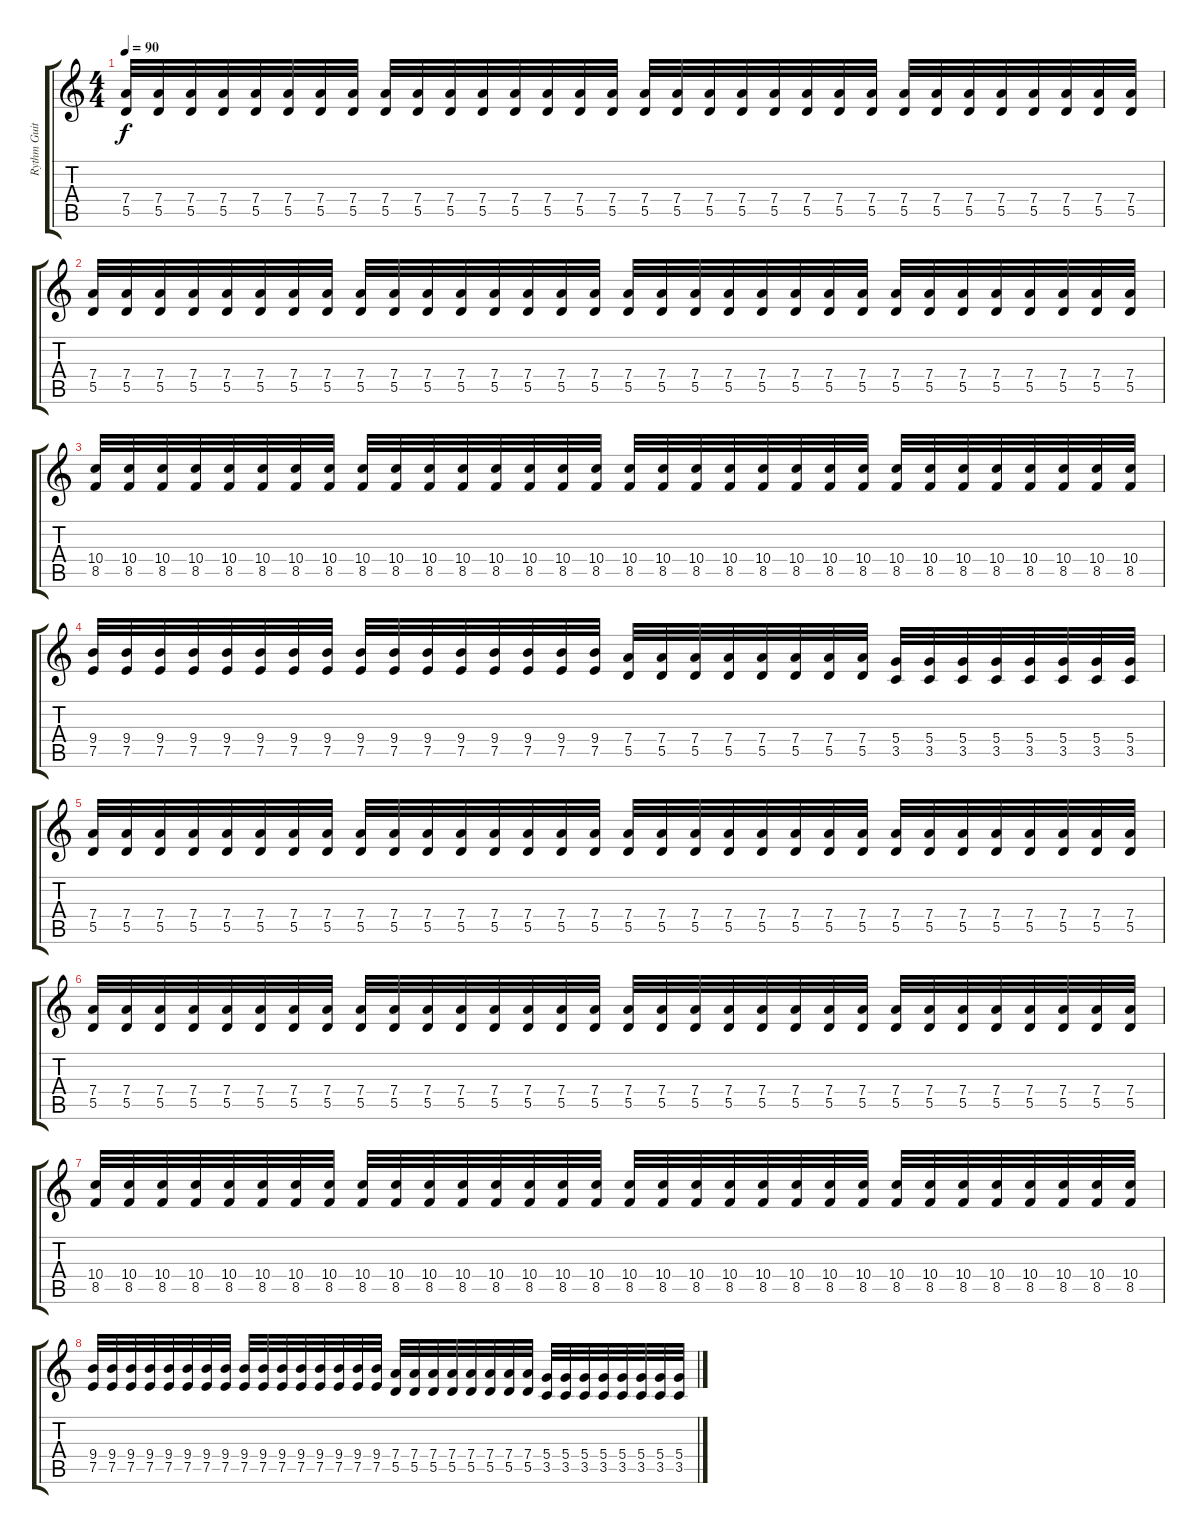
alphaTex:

\track ("Rythm Guitar" "Rythm Guit") {instrument distortionguitar}
\staff {score tabs}
\tuning (E4 B3 G3 D3 A2 E2) {hide}
\ts (4 4)
\tempo 90
\clef g2
\ks c
(7.4 5.5).32{dy f} (7.4 5.5).32 (7.4 5.5).32 (7.4 5.5).32 (7.4 5.5).32 (7.4 5.5).32 (7.4 5.5).32 (7.4 5.5).32 (7.4 5.5).32 (7.4 5.5).32 (7.4 5.5).32 (7.4 5.5).32 (7.4 5.5).32 (7.4 5.5).32 (7.4 5.5).32 (7.4 5.5).32 (7.4 5.5).32 (7.4 5.5).32 (7.4 5.5).32 (7.4 5.5).32 (7.4 5.5).32 (7.4 5.5).32 (7.4 5.5).32 (7.4 5.5).32 (7.4 5.5).32 (7.4 5.5).32 (7.4 5.5).32 (7.4 5.5).32 (7.4 5.5).32 (7.4 5.5).32 (7.4 5.5).32 (7.4 5.5).32 |
(7.4 5.5).32 (7.4 5.5).32 (7.4 5.5).32 (7.4 5.5).32 (7.4 5.5).32 (7.4 5.5).32 (7.4 5.5).32 (7.4 5.5).32 (7.4 5.5).32 (7.4 5.5).32 (7.4 5.5).32 (7.4 5.5).32 (7.4 5.5).32 (7.4 5.5).32 (7.4 5.5).32 (7.4 5.5).32 (7.4 5.5).32 (7.4 5.5).32 (7.4 5.5).32 (7.4 5.5).32 (7.4 5.5).32 (7.4 5.5).32 (7.4 5.5).32 (7.4 5.5).32 (7.4 5.5).32 (7.4 5.5).32 (7.4 5.5).32 (7.4 5.5).32 (7.4 5.5).32 (7.4 5.5).32 (7.4 5.5).32 (7.4 5.5).32 |
(10.4 8.5).32 (10.4 8.5).32 (10.4 8.5).32 (10.4 8.5).32 (10.4 8.5).32 (10.4 8.5).32 (10.4 8.5).32 (10.4 8.5).32 (10.4 8.5).32 (10.4 8.5).32 (10.4 8.5).32 (10.4 8.5).32 (10.4 8.5).32 (10.4 8.5).32 (10.4 8.5).32 (10.4 8.5).32 (10.4 8.5).32 (10.4 8.5).32 (10.4 8.5).32 (10.4 8.5).32 (10.4 8.5).32 (10.4 8.5).32 (10.4 8.5).32 (10.4 8.5).32 (10.4 8.5).32 (10.4 8.5).32 (10.4 8.5).32 (10.4 8.5).32 (10.4 8.5).32 (10.4 8.5).32 (10.4 8.5).32 (10.4 8.5).32 |
(9.4 7.5).32 (9.4 7.5).32 (9.4 7.5).32 (9.4 7.5).32 (9.4 7.5).32 (9.4 7.5).32 (9.4 7.5).32 (9.4 7.5).32 (9.4 7.5).32 (9.4 7.5).32 (9.4 7.5).32 (9.4 7.5).32 (9.4 7.5).32 (9.4 7.5).32 (9.4 7.5).32 (9.4 7.5).32 (7.4 5.5).32 (7.4 5.5).32 (7.4 5.5).32 (7.4 5.5).32 (7.4 5.5).32 (7.4 5.5).32 (7.4 5.5).32 (7.4 5.5).32 (5.4 3.5).32 (5.4 3.5).32 (5.4 3.5).32 (5.4 3.5).32 (5.4 3.5).32 (5.4 3.5).32 (5.4 3.5).32 (5.4 3.5).32 |
(7.4 5.5).32 (7.4 5.5).32 (7.4 5.5).32 (7.4 5.5).32 (7.4 5.5).32 (7.4 5.5).32 (7.4 5.5).32 (7.4 5.5).32 (7.4 5.5).32 (7.4 5.5).32 (7.4 5.5).32 (7.4 5.5).32 (7.4 5.5).32 (7.4 5.5).32 (7.4 5.5).32 (7.4 5.5).32 (7.4 5.5).32 (7.4 5.5).32 (7.4 5.5).32 (7.4 5.5).32 (7.4 5.5).32 (7.4 5.5).32 (7.4 5.5).32 (7.4 5.5).32 (7.4 5.5).32 (7.4 5.5).32 (7.4 5.5).32 (7.4 5.5).32 (7.4 5.5).32 (7.4 5.5).32 (7.4 5.5).32 (7.4 5.5).32 |
(7.4 5.5).32 (7.4 5.5).32 (7.4 5.5).32 (7.4 5.5).32 (7.4 5.5).32 (7.4 5.5).32 (7.4 5.5).32 (7.4 5.5).32 (7.4 5.5).32 (7.4 5.5).32 (7.4 5.5).32 (7.4 5.5).32 (7.4 5.5).32 (7.4 5.5).32 (7.4 5.5).32 (7.4 5.5).32 (7.4 5.5).32 (7.4 5.5).32 (7.4 5.5).32 (7.4 5.5).32 (7.4 5.5).32 (7.4 5.5).32 (7.4 5.5).32 (7.4 5.5).32 (7.4 5.5).32 (7.4 5.5).32 (7.4 5.5).32 (7.4 5.5).32 (7.4 5.5).32 (7.4 5.5).32 (7.4 5.5).32 (7.4 5.5).32 |
(10.4 8.5).32 (10.4 8.5).32 (10.4 8.5).32 (10.4 8.5).32 (10.4 8.5).32 (10.4 8.5).32 (10.4 8.5).32 (10.4 8.5).32 (10.4 8.5).32 (10.4 8.5).32 (10.4 8.5).32 (10.4 8.5).32 (10.4 8.5).32 (10.4 8.5).32 (10.4 8.5).32 (10.4 8.5).32 (10.4 8.5).32 (10.4 8.5).32 (10.4 8.5).32 (10.4 8.5).32 (10.4 8.5).32 (10.4 8.5).32 (10.4 8.5).32 (10.4 8.5).32 (10.4 8.5).32 (10.4 8.5).32 (10.4 8.5).32 (10.4 8.5).32 (10.4 8.5).32 (10.4 8.5).32 (10.4 8.5).32 (10.4 8.5).32 |
(9.4 7.5).32 (9.4 7.5).32 (9.4 7.5).32 (9.4 7.5).32 (9.4 7.5).32 (9.4 7.5).32 (9.4 7.5).32 (9.4 7.5).32 (9.4 7.5).32 (9.4 7.5).32 (9.4 7.5).32 (9.4 7.5).32 (9.4 7.5).32 (9.4 7.5).32 (9.4 7.5).32 (9.4 7.5).32 (7.4 5.5).32 (7.4 5.5).32 (7.4 5.5).32 (7.4 5.5).32 (7.4 5.5).32 (7.4 5.5).32 (7.4 5.5).32 (7.4 5.5).32 (5.4 3.5).32 (5.4 3.5).32 (5.4 3.5).32 (5.4 3.5).32 (5.4 3.5).32 (5.4 3.5).32 (5.4 3.5).32 (5.4 3.5).32
